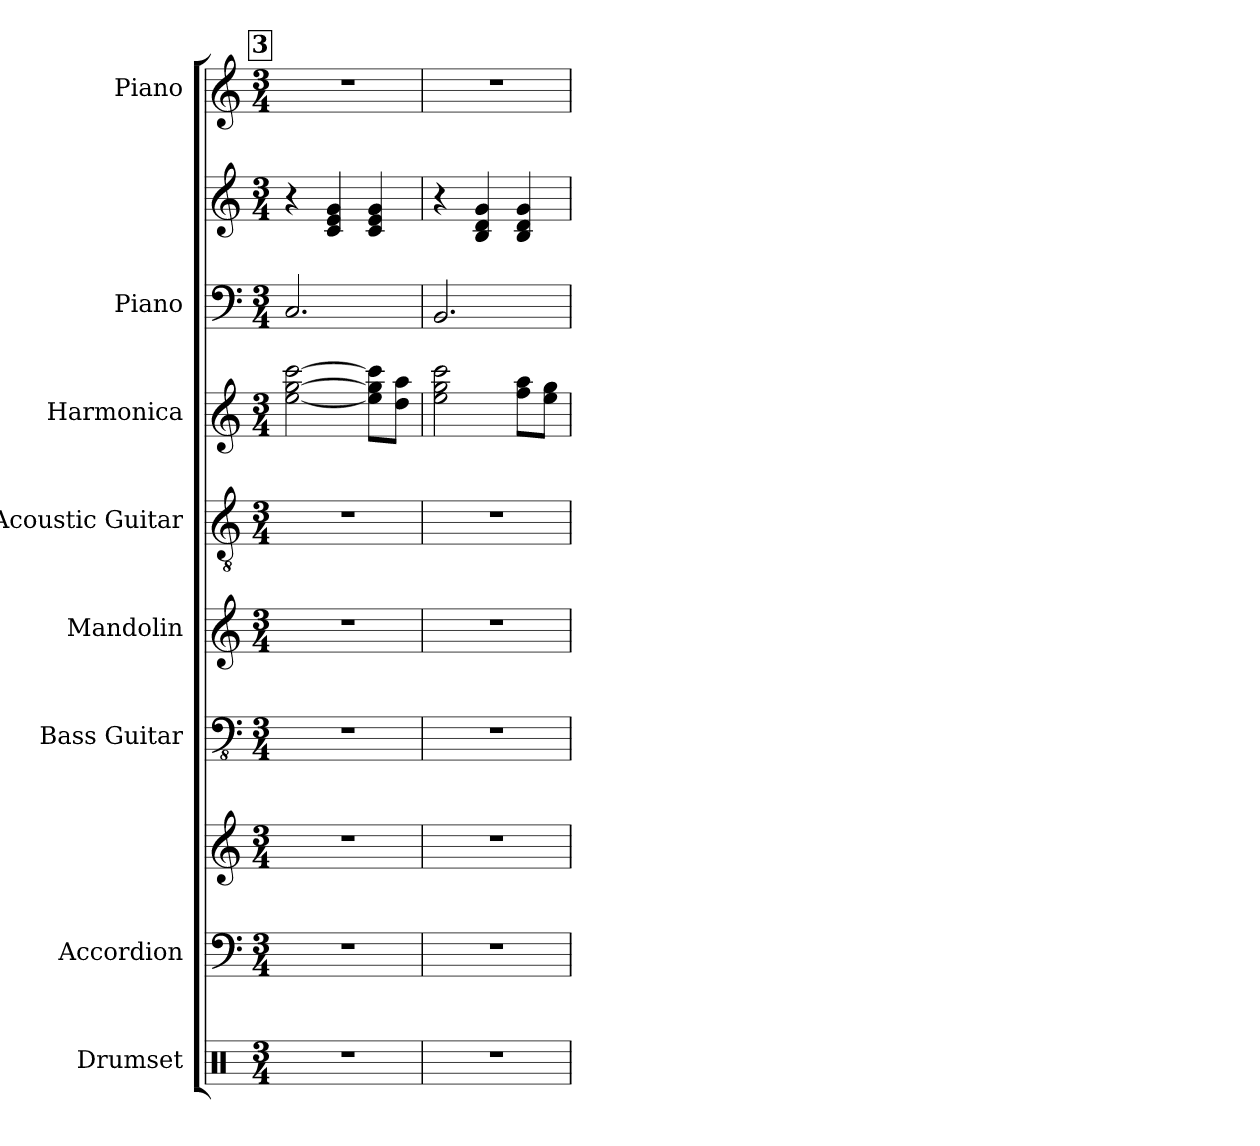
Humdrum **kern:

**kern	**kern	**kern	**kern	**kern	**kern	**kern	**kern	**kern	**kern
*part8	*part7	*part7	*part6	*part5	*part4	*part3	*part2	*part2	*part1
*staff10	*staff9	*staff8	*staff7	*staff6	*staff5	*staff4	*staff3	*staff2	*staff1
*I"Drumset	*I"Accordion	*	*I"Bass Guitar	*I"Mandolin	*I"Acoustic Guitar	*I"Harmonica	*I"Piano	*	*I"Piano
*I'Drs.	*I'Acc.	*	*I'B. Guit.	*I'Mdn.	*I'Guit.	*I'Harm.	*I'Pno.	*	*I'Pno.
*clefX	*clefF4	*clefG2	*clefFv4	*clefG2	*clefGv2	*clefG2	*clefF4	*clefG2	*clefG2
*k[]	*k[]	*k[]	*k[]	*k[]	*k[]	*k[]	*k[]	*k[]	*k[]
*M3/4	*M3/4	*M3/4	*M3/4	*M3/4	*M3/4	*M3/4	*M3/4	*M3/4	*M3/4
*MM168	*MM168	*MM168	*MM168	*MM168	*MM168	*MM168	*MM168	*MM168	*MM168
!!LO:REH:place=s1:a:B:fs=14:t=3
=3	=3	=3	=3	=3	=3	=3	=3	=3	=3
2.r	2.r	2.r	2.r	2.r	2.r	[2ee\ [2gg\ [2ccc\	2.C/	4r	2.r
.	.	.	.	.	.	.	.	4c/ 4e/ 4g/	.
.	.	.	.	.	.	8ee]\ 8gg]\ 8ccc]\L	.	4c/ 4e/ 4g/	.
.	.	.	.	.	.	8dd\ 8aa\J	.	.	.
!!LO:LB:g=z
=4	=4	=4	=4	=4	=4	=4	=4	=4	=4
2.r	2.r	2.r	2.r	2.r	2.r	2ee\ 2gg\ 2ccc\	2.BB/	4r	2.r
.	.	.	.	.	.	.	.	4B/ 4d/ 4g/	.
.	.	.	.	.	.	8ff\ 8aa\L	.	4B/ 4d/ 4g/	.
.	.	.	.	.	.	8ee\ 8gg\J	.	.	.
=	=	=	=	=	=	=	=	=	=
*-	*-	*-	*-	*-	*-	*-	*-	*-	*-
